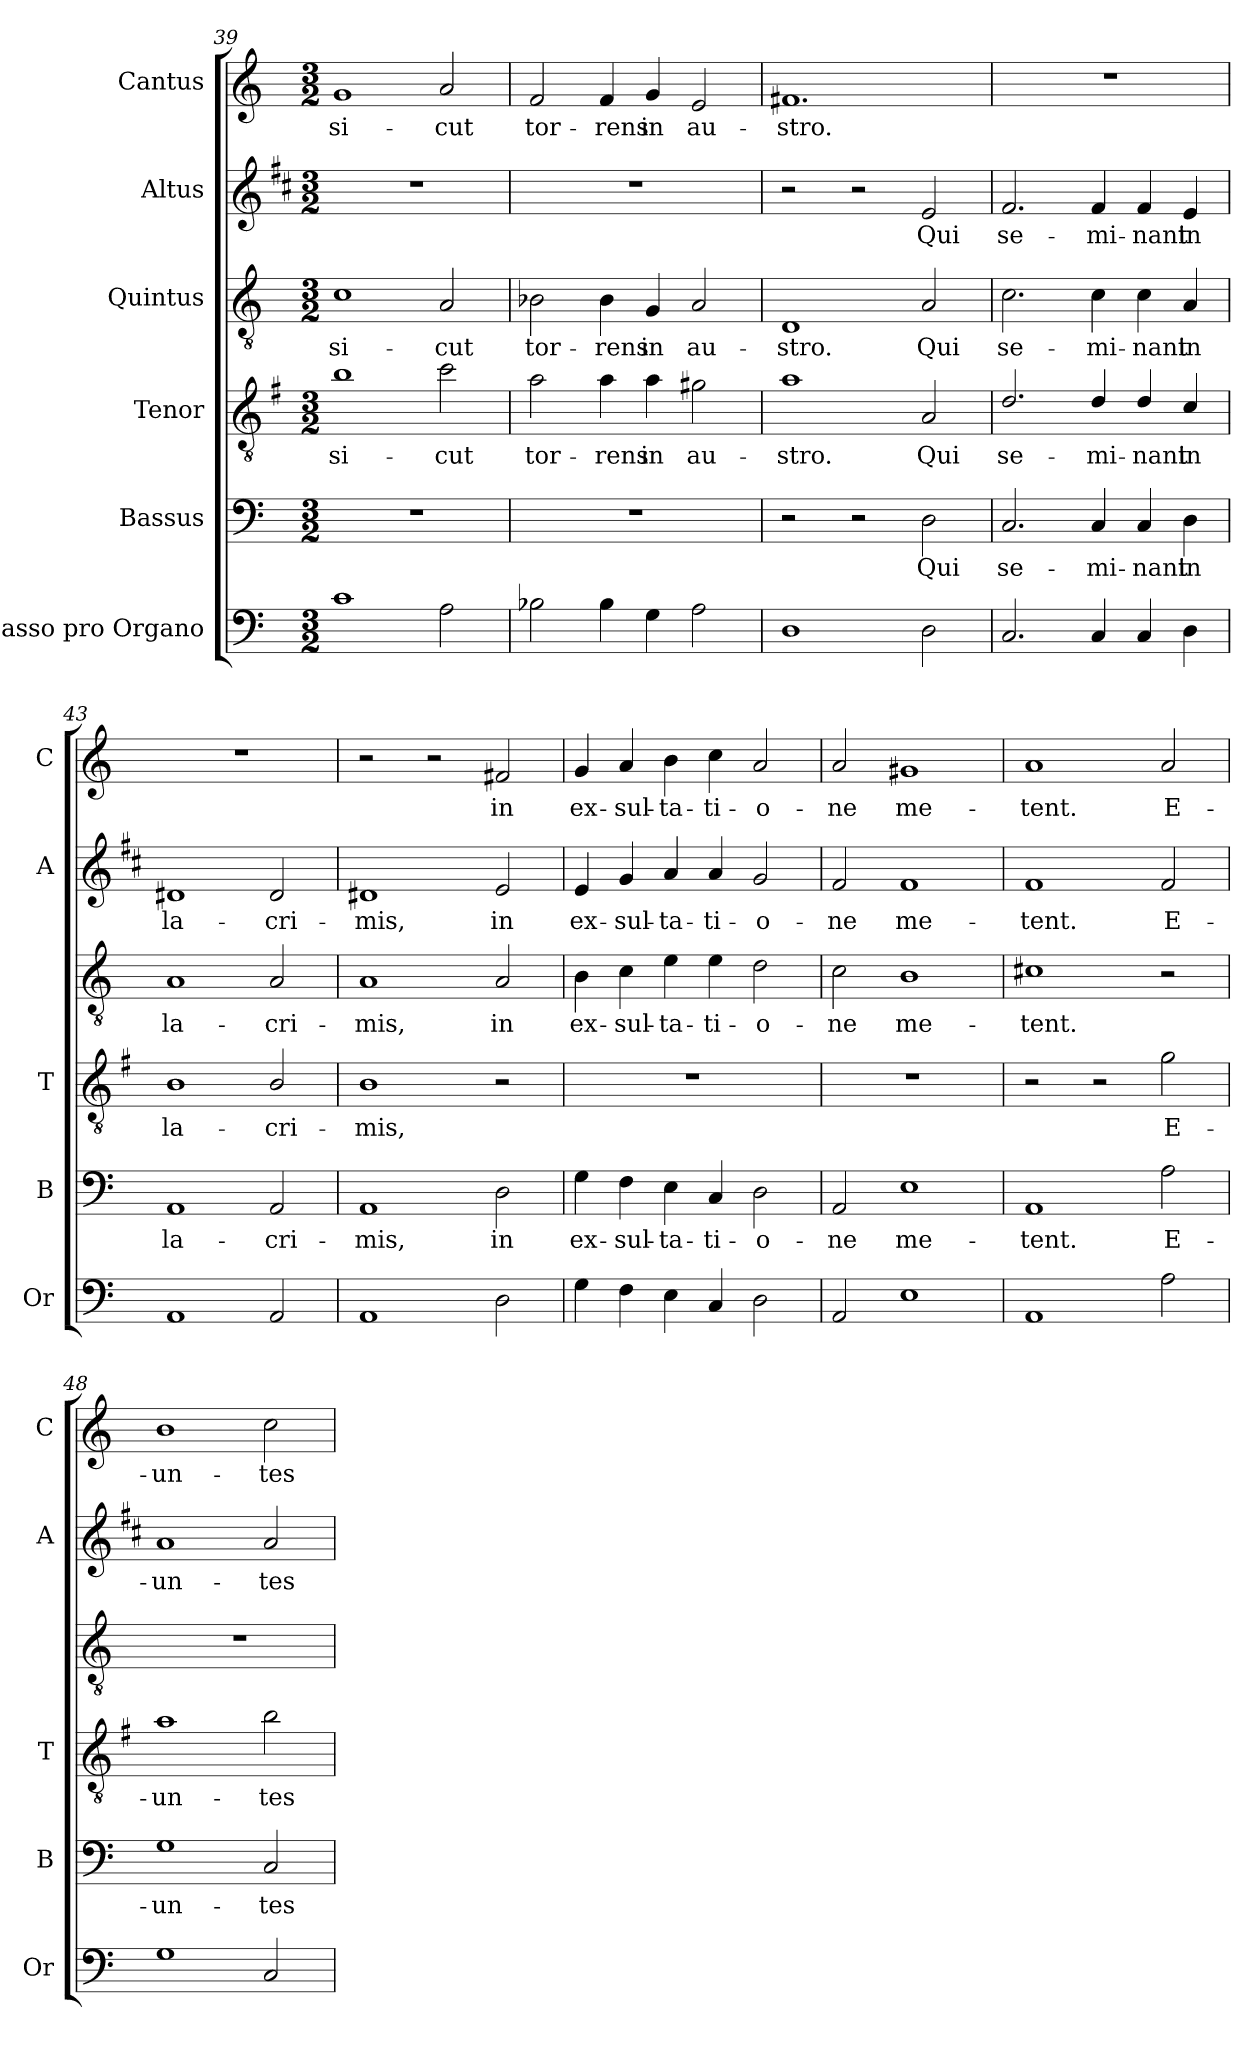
**kern	**kern	**text	**kern	**text	**kern	**text	**kern	**text	**kern	**text
*part6	*part5	*part5	*part4	*part4	*part3	*part3	*part2	*part2	*part1	*part1
*staff6	*staff5	*staff5	*staff4	*staff4	*staff3	*staff3	*staff2	*staff2	*staff1	*staff1
*I"Basso pro Organo	*I"Bassus	*	*I"Tenor	*	*I"Quintus	*	*I"Altus	*	*I"Cantus	*
*I'Or	*I'B	*	*I'T	*	*	*	*I'A	*	*I'C	*
*clefF4	*clefF4	*	*clefGv2	*	*clefGv2	*	*clefG2	*	*clefG2	*
*	*	*	*ITrd4c7	*	*	*	*ITrd1c2	*	*	*
*k[]	*k[]	*	*k[]	*	*k[]	*	*k[]	*	*k[]	*
*C:	*C:	*	*C:	*	*C:	*	*C:	*	*C:	*
*M3/2	*M3/2	*	*M3/2	*	*M3/2	*	*M3/2	*	*M3/2	*
=39	=39	=39	=39	=39	=39	=39	=39	=39	=39	=39
!	!	!	!	!LO:LY:b	!	!LO:LY:b	!	!	!	!LO:LY:b
1c	1.r	.	1e	si-	1c	si-	1.r	.	1g	si-
!	!	!	!	!LO:LY:b	!	!LO:LY:b	!	!	!	!LO:LY:b
2A\	.	.	2f\	-cut	2A/	-cut	.	.	2a/	-cut
=40	=40	=40	=40	=40	=40	=40	=40	=40	=40	=40
!	!	!	!	!LO:LY:b	!	!LO:LY:b	!	!	!	!LO:LY:b
2B-X\	1.r	.	2d\	tor-	2B-X\	tor-	1.r	.	2f/	tor-
!	!	!	!	!LO:LY:b	!	!LO:LY:b	!	!	!	!LO:LY:b
4B-\	.	.	4d\	-rens	4B-\	-rens	.	.	4f/	-rens
!	!	!	!	!LO:LY:b	!	!LO:LY:b	!	!	!	!LO:LY:b
4G\	.	.	4d\	in	4G/	in	.	.	4g/	in
!	!	!	!	!LO:LY:b	!	!LO:LY:b	!	!	!	!LO:LY:b
2A\	.	.	2c#X\	au-	2A/	au-	.	.	2e/	au-
=41	=41	=41	=41	=41	=41	=41	=41	=41	=41	=41
!	!	!	!	!LO:LY:b	!	!LO:LY:b	!	!	!	!LO:LY:b
1D	2r	.	1d	-stro.	1D	-stro.	2r	.	1.f#X	-stro.
.	2r	.	.	.	.	.	2r	.	.	.
!	!	!LO:LY:b	!	!LO:LY:b	!	!LO:LY:b	!	!LO:LY:b	!	!
2D\	2D\	Qui	2D/	Qui	2A/	Qui	2d/	Qui	.	.
!!LO:LB:g=z
=42	=42	=42	=42	=42	=42	=42	=42	=42	=42	=42
!	!	!LO:LY:b	!	!LO:LY:b	!	!LO:LY:b	!	!LO:LY:b	!	!
2.C/	2.C/	se-	2.G/	se-	2.c\	se-	2.e/	se-	1.r	.
!	!	!LO:LY:b	!	!LO:LY:b	!	!LO:LY:b	!	!LO:LY:b	!	!
4C/	4C/	-mi-	4G/	-mi-	4c\	-mi-	4e/	-mi-	.	.
!	!	!LO:LY:b	!	!LO:LY:b	!	!LO:LY:b	!	!LO:LY:b	!	!
4C/	4C/	-nant	4G/	-nant	4c\	-nant	4e/	-nant	.	.
!	!	!LO:LY:b	!	!LO:LY:b	!	!LO:LY:b	!	!LO:LY:b	!	!
4D\	4D\	in	4F/	in	4A/	in	4d/	in	.	.
=43	=43	=43	=43	=43	=43	=43	=43	=43	=43	=43
!	!	!LO:LY:b	!	!LO:LY:b	!	!LO:LY:b	!	!LO:LY:b	!	!
1AA	1AA	la-	1E	la-	1A	la-	1c#X	la-	1.r	.
!	!	!LO:LY:b	!	!LO:LY:b	!	!LO:LY:b	!	!LO:LY:b	!	!
2AA/	2AA/	-cri-	2E/	-cri-	2A/	-cri-	2c#/	-cri-	.	.
=44	=44	=44	=44	=44	=44	=44	=44	=44	=44	=44
!	!	!LO:LY:b	!	!LO:LY:b	!	!LO:LY:b	!	!LO:LY:b	!	!
1AA	1AA	-mis,	1E	-mis,	1A	-mis,	1c#X	-mis,	2r	.
.	.	.	.	.	.	.	.	.	2r	.
!	!	!LO:LY:b	!	!	!	!LO:LY:b	!	!LO:LY:b	!	!LO:LY:b
2D\	2D\	in	2r	.	2A/	in	2d/	in	2f#X/	in
=45	=45	=45	=45	=45	=45	=45	=45	=45	=45	=45
!	!	!LO:LY:b	!	!	!	!LO:LY:b	!	!LO:LY:b	!	!LO:LY:b
4G\	4G\	ex-	1.r	.	4B\	ex-	4d/	ex-	4g/	ex-
!	!	!LO:LY:b	!	!	!	!LO:LY:b	!	!LO:LY:b	!	!LO:LY:b
4F\	4F\	-sul-	.	.	4c\	-sul-	4f/	-sul-	4a/	-sul-
!	!	!LO:LY:b	!	!	!	!LO:LY:b	!	!LO:LY:b	!	!LO:LY:b
4E\	4E\	-ta-	.	.	4e\	-ta-	4g/	-ta-	4b\	-ta-
!	!	!LO:LY:b	!	!	!	!LO:LY:b	!	!LO:LY:b	!	!LO:LY:b
4C/	4C/	-ti-	.	.	4e\	-ti-	4g/	-ti-	4cc\	-ti-
!	!	!LO:LY:b	!	!	!	!LO:LY:b	!	!LO:LY:b	!	!LO:LY:b
2D\	2D\	-o-	.	.	2d\	-o-	2f/	-o-	2a/	-o-
=46	=46	=46	=46	=46	=46	=46	=46	=46	=46	=46
!	!	!LO:LY:b	!	!	!	!LO:LY:b	!	!LO:LY:b	!	!LO:LY:b
2AA/	2AA/	-ne	1.r	.	2c\	-ne	2e/	-ne	2a/	-ne
!	!	!LO:LY:b	!	!	!	!LO:LY:b	!	!LO:LY:b	!	!LO:LY:b
1E	1E	me-	.	.	1B	me-	1e	me-	1g#X	me-
=47	=47	=47	=47	=47	=47	=47	=47	=47	=47	=47
!	!	!LO:LY:b	!	!	!	!LO:LY:b	!	!LO:LY:b	!	!LO:LY:b
1AA	1AA	-tent.	2r	.	1c#X	-tent.	1e	-tent.	1a	-tent.
.	.	.	2r	.	.	.	.	.	.	.
!	!	!LO:LY:b	!	!LO:LY:b	!	!	!	!LO:LY:b	!	!LO:LY:b
2A\	2A\	E-	2c\	E-	2r	.	2e/	E-	2a/	E-
!!LO:PB:g=z
=48	=48	=48	=48	=48	=48	=48	=48	=48	=48	=48
!	!	!LO:LY:b	!	!LO:LY:b	!	!	!	!LO:LY:b	!	!LO:LY:b
1G	1G	-un-	1d	-un-	1.r	.	1g	-un-	1b	-un-
!	!	!LO:LY:b	!	!LO:LY:b	!	!	!	!LO:LY:b	!	!LO:LY:b
2C/	2C/	-tes	2e\	-tes	.	.	2g/	-tes	2cc\	-tes
=	=	=	=	=	=	=	=	=	=	=
*-	*-	*-	*-	*-	*-	*-	*-	*-	*-	*-
